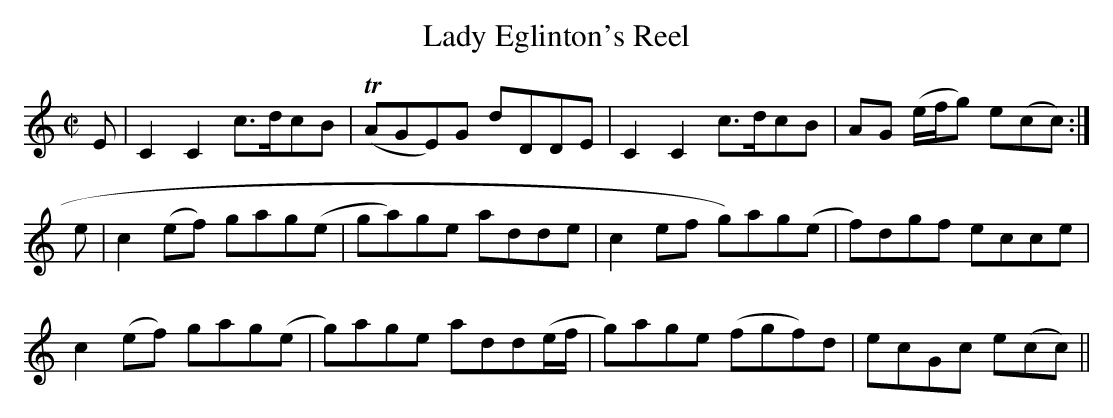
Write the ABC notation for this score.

X:1
T:Lady Eglinton's Reel
M:C|
L:1/8
K:C
E|C2C2 c>dcB|T(AGE)G dDDE|C2C2 c>dcB|AG (e/f/g) e(cc):|
e|c2 (ef) gag(e|ga)ge adde|c2 ef g)ag(e|f)dgf ecce|
c2 (ef) gag(e|g)age add(e/f/|g)age (fgf)d|ecGc e(cc)||
